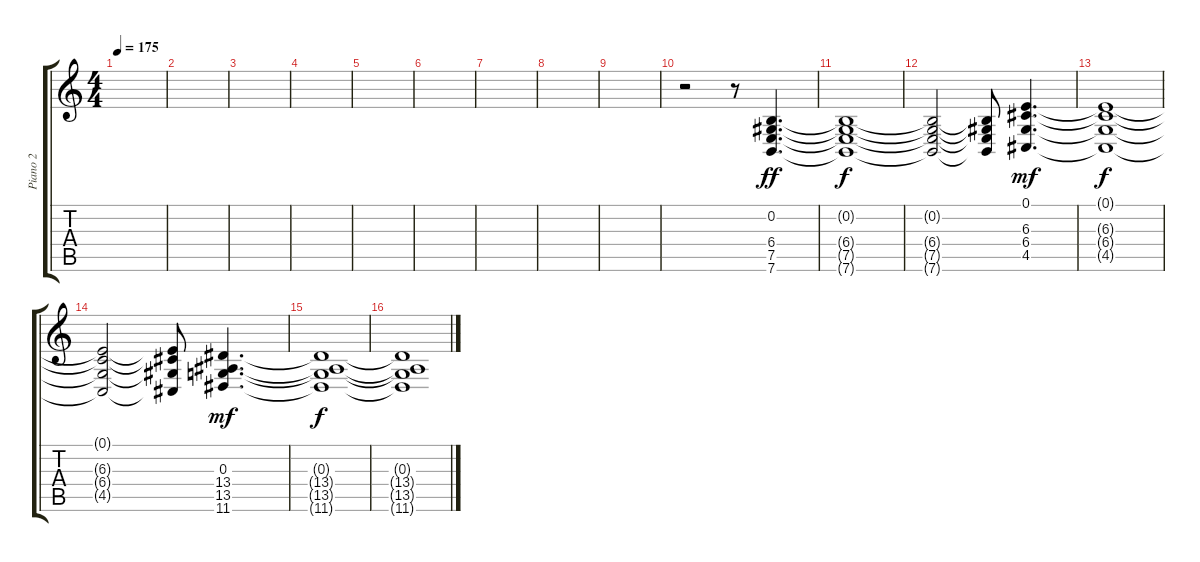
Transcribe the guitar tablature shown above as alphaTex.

\track ("Piano 2" "Piano 2") {instrument acousticgrandpiano}
\staff {score tabs}
\tuning (E4 B3 G3 D3 A2 E2) {hide}
\ts (4 4)
\tempo 175
\clef g2
\ks c
|
|
|
|
|
|
|
|
|
r.2 r.8 (0.2 6.4 7.5 7.6).4{d dy ff} |
(0.2{t} 6.4{t} 7.5{t} 7.6{t}).1{dy f} |
(0.2{t} 6.4{t} 7.5{t} 7.6{t}).2 (0.2{t} 6.4{t} 7.5{t} 7.6{t}).8 (0.1 6.3 6.4 4.5).4{d dy mf} |
(0.1{t} 6.3{t} 6.4{t} 4.5{t}).1{dy f} |
(0.1{t} 6.3{t} 6.4{t} 4.5{t}).2 (0.1{t} 6.3{t} 6.4{t} 4.5{t}).8 (0.3 13.4 13.5 11.6).4{d dy mf} |
(0.3{t} 13.4{t} 13.5{t} 11.6{t}).1{dy f} |
(0.3{t} 13.4{t} 13.5{t} 11.6{t}).1
